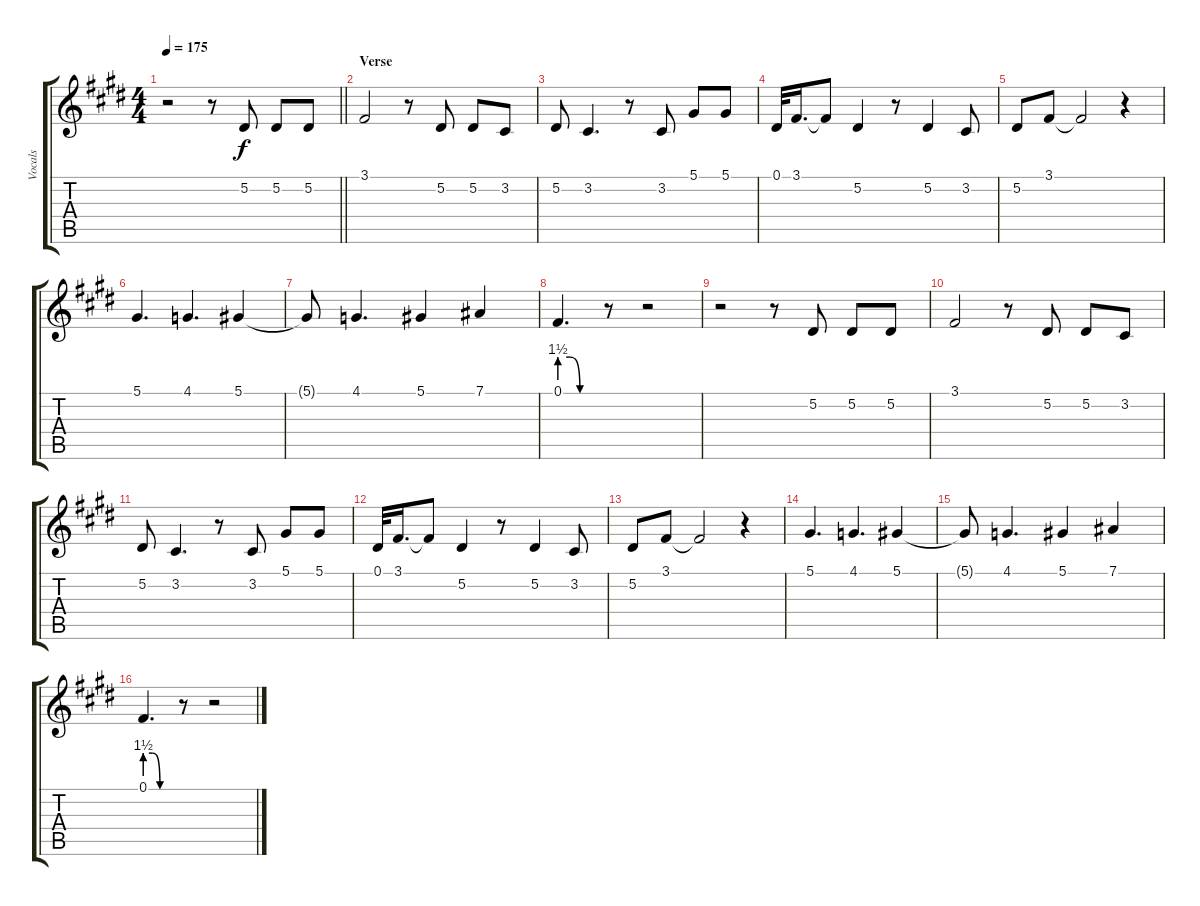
\track ("Vocals" "Vocals") {instrument lead2sawtooth}
\staff {score tabs}
\tuning (Eb4 Bb3 Gb3 Db3 Ab2 Eb2) {hide}
\ts (4 4)
\tempo 175
\clef g2
\barLineRight lightlight
\ks e
r.2{dy f} r.8 5.2.8 5.2.8 5.2.8 |
\section ("" "Verse")
3.1.2 r.8 5.2.8 5.2.8 3.2.8 |
5.2.8 3.2.4{d} r.8 3.2.8 5.1.8 5.1.8 |
0.1.32 3.1.16{d} 3.1{t}.8 5.2.4 r.8 5.2.4 3.2.8 |
5.2.8 3.1.8 3.1{t}.2 r.4 |
5.1.4{d} 4.1.4{d} 5.1.4 |
5.1{t}.8 4.1.4{d} 5.1.4 7.1.4 |
0.1{be (custom 0 6 15 6 30 0 60 0)}.4{d} r.8 r.2 |
r.2 r.8 5.2.8 5.2.8 5.2.8 |
3.1.2 r.8 5.2.8 5.2.8 3.2.8 |
5.2.8 3.2.4{d} r.8 3.2.8 5.1.8 5.1.8 |
0.1.32 3.1.16{d} 3.1{t}.8 5.2.4 r.8 5.2.4 3.2.8 |
5.2.8 3.1.8 3.1{t}.2 r.4 |
5.1.4{d} 4.1.4{d} 5.1.4 |
5.1{t}.8 4.1.4{d} 5.1.4 7.1.4 |
0.1{be (custom 0 6 15 6 30 0 60 0)}.4{d} r.8 r.2
